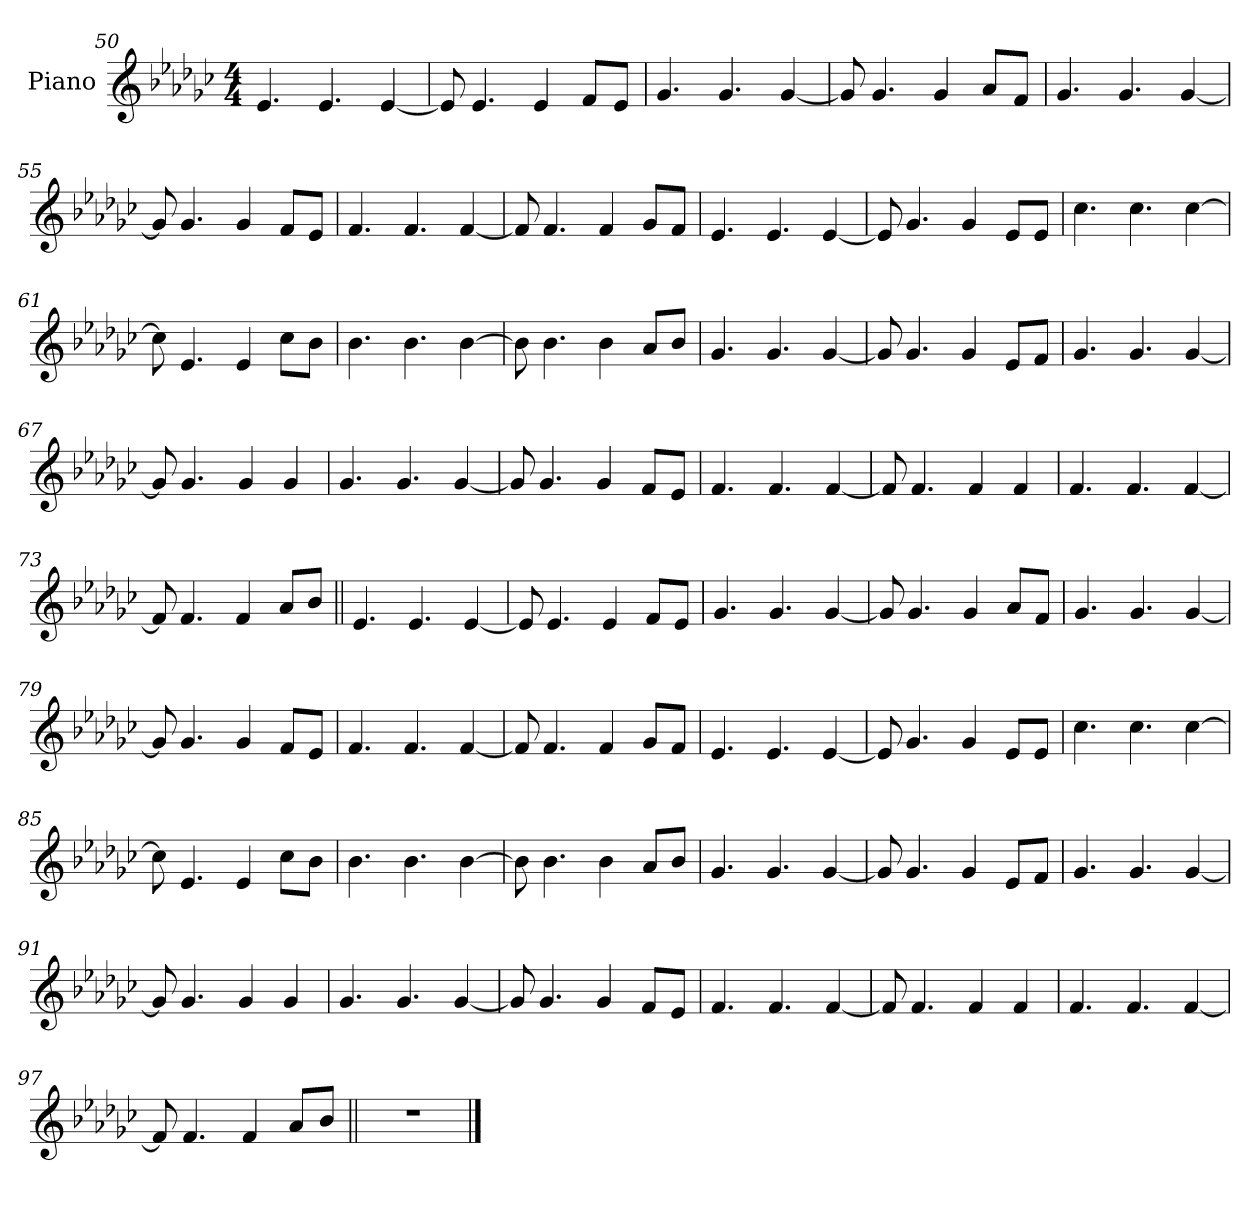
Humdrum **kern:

**kern
*part1
*staff1
*I"Piano
*I'Pno.
*clefG2
*k[b-e-a-d-g-c-]
*M4/4
=50
4.e-
4.e-
[4e-
=51
8e-]
4.e-
4e-
8fL
8e-J
=52
4.g-
4.g-
[4g-
=53
8g-]
4.g-
4g-
8a-L
8fJ
=54
4.g-
4.g-
[4g-
=55
8g-]
4.g-
4g-
8fL
8e-J
=56
4.f
4.f
[4f
=57
8f]
4.f
4f
8g-L
8fJ
=58
4.e-
4.e-
[4e-
=59
8e-]
4.g-
4g-
8e-L
8e-J
=60
4.cc-
4.cc-
[4cc-
=61
8cc-]
4.e-
4e-
8cc-L
8b-J
=62
4.b-
4.b-
[4b-
=63
8b-]
4.b-
4b-
8a-L
8b-J
=64
4.g-
4.g-
[4g-
=65
8g-]
4.g-
4g-
8e-L
8fJ
=66
4.g-
4.g-
[4g-
=67
8g-]
4.g-
4g-
4g-
=68
4.g-
4.g-
[4g-
=69
8g-]
4.g-
4g-
8fL
8e-J
=70
4.f
4.f
[4f
=71
8f]
4.f
4f
4f
=72
4.f
4.f
[4f
=73
8f]
4.f
4f
8a-L
8b-J
=74||
4.e-
4.e-
[4e-
=75
8e-]
4.e-
4e-
8fL
8e-J
=76
4.g-
4.g-
[4g-
=77
8g-]
4.g-
4g-
8a-L
8fJ
=78
4.g-
4.g-
[4g-
=79
8g-]
4.g-
4g-
8fL
8e-J
=80
4.f
4.f
[4f
=81
8f]
4.f
4f
8g-L
8fJ
=82
4.e-
4.e-
[4e-
=83
8e-]
4.g-
4g-
8e-L
8e-J
=84
4.cc-
4.cc-
[4cc-
=85
8cc-]
4.e-
4e-
8cc-L
8b-J
=86
4.b-
4.b-
[4b-
=87
8b-]
4.b-
4b-
8a-L
8b-J
=88
4.g-
4.g-
[4g-
=89
8g-]
4.g-
4g-
8e-L
8fJ
=90
4.g-
4.g-
[4g-
=91
8g-]
4.g-
4g-
4g-
=92
4.g-
4.g-
[4g-
=93
8g-]
4.g-
4g-
8fL
8e-J
=94
4.f
4.f
[4f
=95
8f]
4.f
4f
4f
=96
4.f
4.f
[4f
=97
8f]
4.f
4f
8a-L
8b-J
=98||
1r
==
*-
